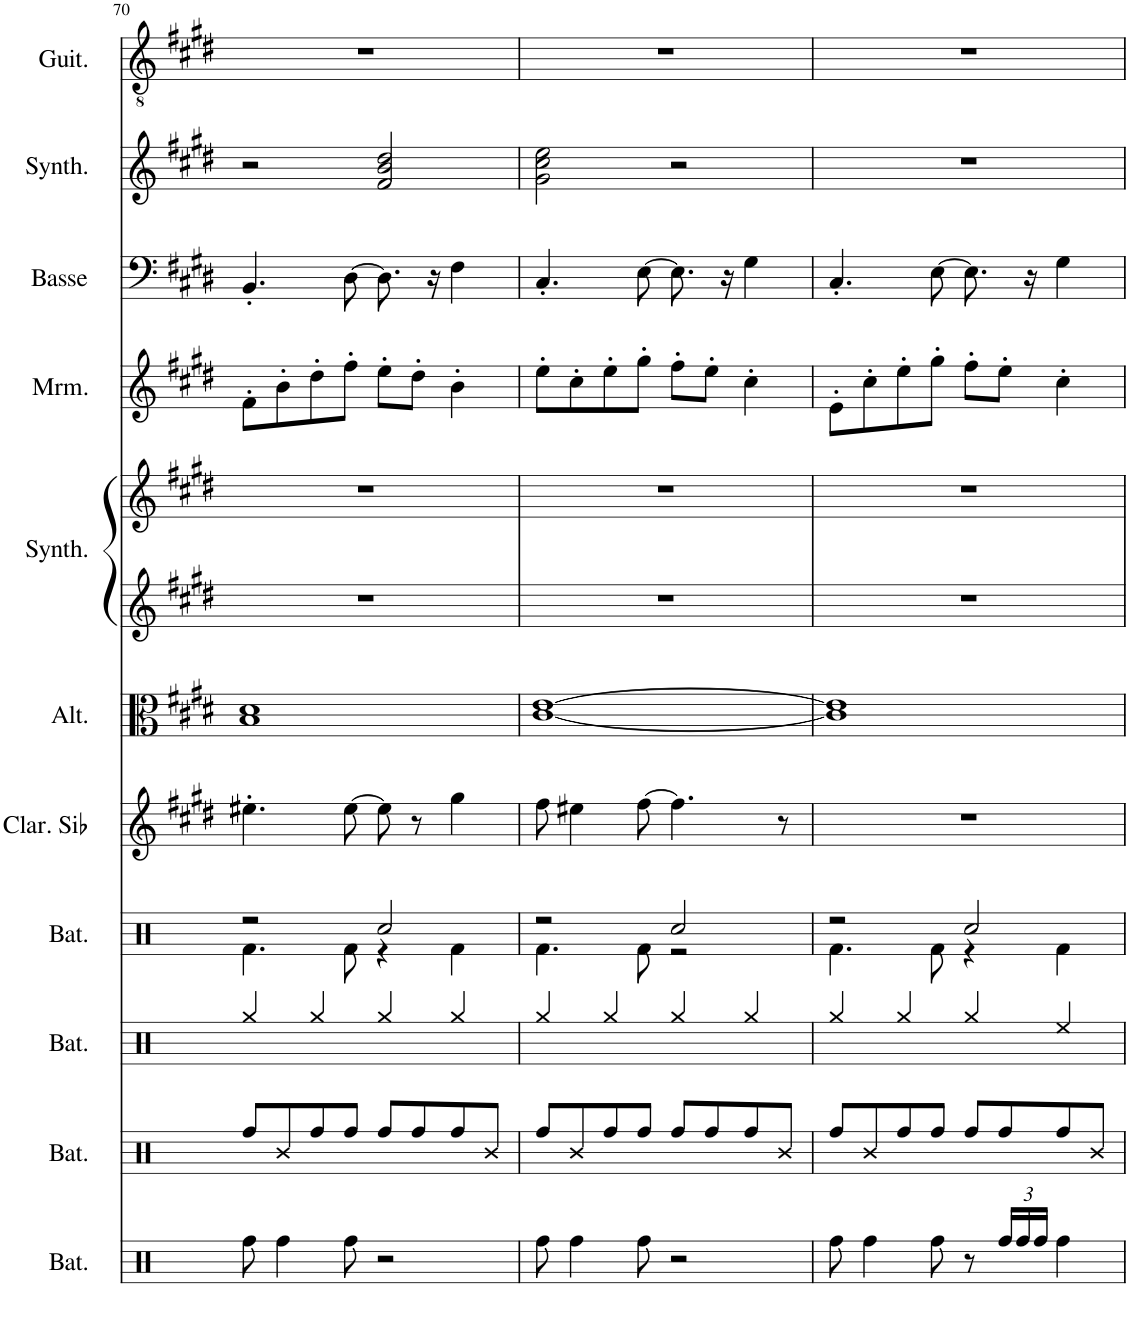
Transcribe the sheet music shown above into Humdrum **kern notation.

**kern	**kern	**kern	**kern	**kern	**kern	**kern	**kern	**kern	**kern	**kern	**kern
*part11	*part10	*part9	*part8	*part7	*part6	*part5	*part5	*part4	*part3	*part2	*part1
*staff12	*staff11	*staff10	*staff9	*staff8	*staff7	*staff6	*staff5	*staff4	*staff3	*staff2	*staff1
*I"Batterie, Perc	*I"Batterie, Perc	*I"Batterie, Cymbals	*I"Batterie, DRUMS	*I"Clarinette en Sib	*I"Altos, Strings	*I"Synthétiseur de cuivres, Brass	*	*I"Marimba	*I"Basse acoustique	*I"Synthétiseur Pad, Pad 1	*I"Guitare classique
*I'Bat.	*I'Bat.	*I'Bat.	*I'Bat.	*I'Clar. Sib	*I'Alt.	*I'Synth.	*	*I'Mrm.	*I'Basse	*I'Synth.	*I'Guit.
!!LO:PB:g=z
*clefX	*clefX	*clefX	*clefX	*clefG2	*clefC3	*clefG2	*clefG2	*clefG2	*clefF4	*clefG2	*clefGv2
*	*	*	*	*Trd1c2	*	*	*	*	*Trd7c12	*	*
*k[]	*k[]	*k[]	*k[]	*k[f#c#g#d#]	*k[f#c#g#d#]	*k[f#c#g#d#]	*k[f#c#g#d#]	*k[f#c#g#d#]	*k[f#c#g#d#]	*k[f#c#g#d#]	*k[f#c#g#d#]
*M2/2	*M2/2	*M2/2	*M2/2	*M2/2	*M2/2	*M2/2	*M2/2	*M2/2	*M2/2	*M2/2	*M2/2
=70	=70	=70	=70	=70	=70	=70	=70	=70	=70	=70	=70
*	*	*	*^	*	*	*	*	*	*	*	*
8Rff\	8Rff/L	4Rgg/	2r	4.Rf\	4.ee#X'\	1B 1d#	1r	1r	8f#'\L	4.BB'/	2r	1r
4Rff\	8R/	.	.	.	.	.	.	.	8b'\	.	.	.
.	8Rff/	4Rgg/	.	.	.	.	.	.	8dd#'\	.	.	.
8Rff\	8Rff/J	.	.	8Rf\	[8ee#\	.	.	.	8ff#'\J	[8D#\	.	.
2r	8Rff/L	4Rgg/	2Rcc/	4r	8ee#\]	.	.	.	8ee'\L	8.D#\]	2f#/ 2b/ 2dd#/	.
.	8Rff/	.	.	.	8r	.	.	.	8dd#'\J	.	.	.
.	.	.	.	.	.	.	.	.	.	16r	.	.
.	8Rff/	4Rgg/	.	4Rf\	4gg#\	.	.	.	4b'\	4F#\	.	.
.	8R/J	.	.	.	.	.	.	.	.	.	.	.
=71	=71	=71	=71	=71	=71	=71	=71	=71	=71	=71	=71	=71
8Rff\	8Rff/L	4Rgg/	2r	4.Rf\	8ff#\	[1c# [1e	1r	1r	8ee'\L	4.C#'/	2g#\ 2cc#\ 2ee\	1r
4Rff\	8R/	.	.	.	4ee#X\	.	.	.	8cc#'\	.	.	.
.	8Rff/	4Rgg/	.	.	.	.	.	.	8ee'\	.	.	.
8Rff\	8Rff/J	.	.	8Rf\	[8ff#\	.	.	.	8gg#'\J	[8E\	.	.
2r	8Rff/L	4Rgg/	2Rcc/	2r	4.ff#\]	.	.	.	8ff#'\L	8.E\]	2r	.
.	8Rff/	.	.	.	.	.	.	.	8ee'\J	.	.	.
.	.	.	.	.	.	.	.	.	.	16r	.	.
.	8Rff/	4Rgg/	.	.	.	.	.	.	4cc#'\	4G#\	.	.
.	8R/J	.	.	.	8r	.	.	.	.	.	.	.
=72	=72	=72	=72	=72	=72	=72	=72	=72	=72	=72	=72	=72
8Rff\	8Rff/L	4Rgg/	2r	4.Rf\	1r	1c#] 1e]	1r	1r	8e'\L	4.C#'/	1r	1r
4Rff\	8R/	.	.	.	.	.	.	.	8cc#'\	.	.	.
.	8Rff/	4Rgg/	.	.	.	.	.	.	8ee'\	.	.	.
8Rff\	8Rff/J	.	.	8Rf\	.	.	.	.	8gg#'\J	[8E\	.	.
8r	8Rff/L	4Rgg/	2Rcc/	4r	.	.	.	.	8ff#'\L	8.E\]	.	.
*Xbrackettup	*	*	*	*	*	*	*	*	*	*	*	*
24Rff/LL	8Rff/	.	.	.	.	.	.	.	8ee'\J	.	.	.
24Rff/	.	.	.	.	.	.	.	.	.	.	.	.
.	.	.	.	.	.	.	.	.	.	16r	.	.
24Rff/JJ	.	.	.	.	.	.	.	.	.	.	.	.
4Rff\	8Rff/	4Ree/	.	4Rf\	.	.	.	.	4cc#'\	4G#\	.	.
.	8R/J	.	.	.	.	.	.	.	.	.	.	.
*	*	*	*v	*v	*	*	*	*	*	*	*	*
=	=	=	=	=	=	=	=	=	=	=	=
*-	*-	*-	*-	*-	*-	*-	*-	*-	*-	*-	*-
